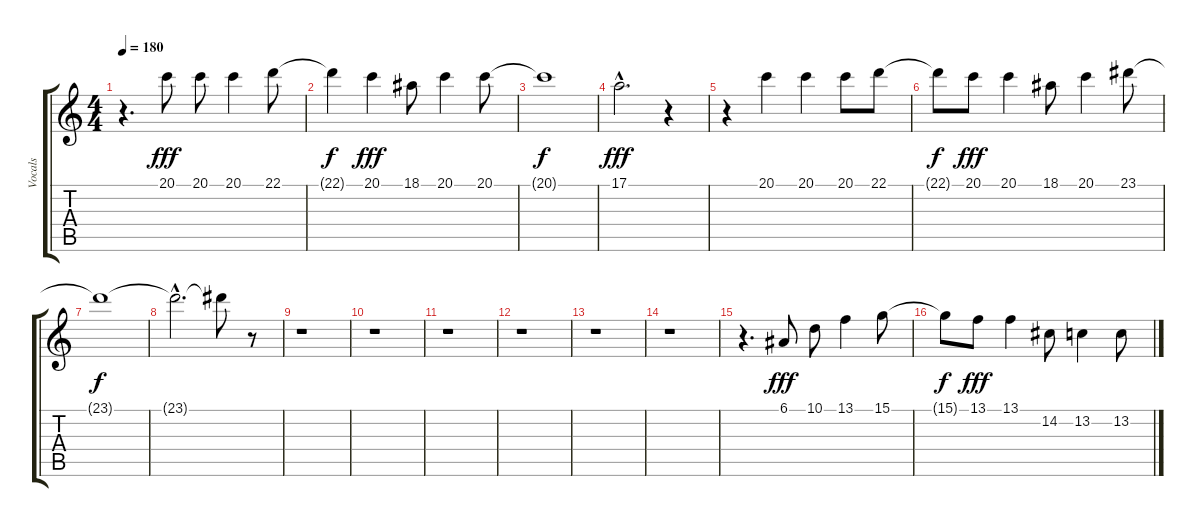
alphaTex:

\track ("Vocals" "Vocals") {instrument trumpet}
\staff {score tabs}
\tuning (E4 B3 G3 D3 A2 E2) {hide}
\ts (4 4)
\tempo 180
\clef g2
\ks c
r.4{d dy f} 20.1.8{dy fff} 20.1.8 20.1.4 22.1.8 |
22.1{t}.4{dy f} 20.1.4{dy fff} 18.1.8 20.1.4 20.1.8 |
20.1{t}.1{dy f} |
17.1{hac}.2{d dy fff} r.4 |
r.4 20.1.4 20.1.4 20.1.8 22.1.8 |
22.1{t}.8{dy f} 20.1.8{dy fff} 20.1.4 18.1.8 20.1.4 23.1.8 |
23.1{t}.1{dy f} |
23.1{hac t}.2{d} 23.1{t}.8 r.8 |
r.1 |
r.1 |
r.1 |
r.1 |
r.1 |
r.1 |
r.4{d} 6.1.8{dy fff} 10.1.8 13.1.4 15.1.8 |
15.1{t}.8{dy f} 13.1.8{dy fff} 13.1.4 14.2.8 13.2.4 13.2.8
